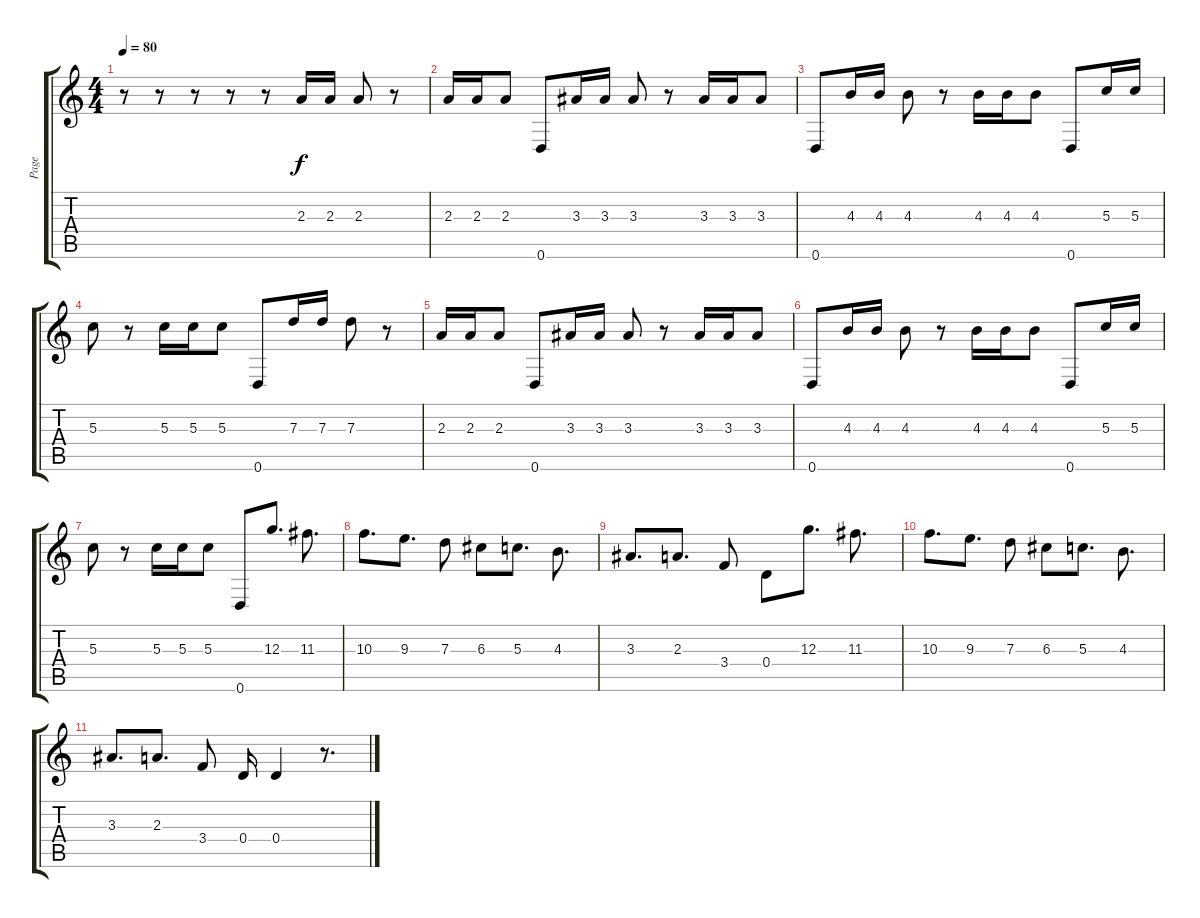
\track ("Page " "Page ") {instrument overdrivenguitar}
\staff {score tabs}
\tuning (D4 A3 G3 D3 A2 D2) {hide}
\ts (4 4)
\tempo 80
\clef g2
\ks c
r.8{dy f instrument overdrivenguitar} r.8 r.8 r.8 r.8 2.3.16 2.3.16 2.3.8 r.8 |
2.3.16 2.3.16 2.3.8 0.6.8 3.3.16 3.3.16 3.3.8 r.8 3.3.16 3.3.16 3.3.8 |
0.6.8 4.3.16 4.3.16 4.3.8 r.8 4.3.16 4.3.16 4.3.8 0.6.8 5.3.16 5.3.16 |
5.3.8 r.8 5.3.16 5.3.16 5.3.8 0.6.8 7.3.16 7.3.16 7.3.8 r.8 |
2.3.16 2.3.16 2.3.8 0.6.8 3.3.16 3.3.16 3.3.8 r.8 3.3.16 3.3.16 3.3.8 |
0.6.8 4.3.16 4.3.16 4.3.8 r.8 4.3.16 4.3.16 4.3.8 0.6.8 5.3.16 5.3.16 |
5.3.8 r.8 5.3.16 5.3.16 5.3.8 0.6.8 12.3.8{d} 11.3.8{d} |
10.3.8{d} 9.3.8{d} 7.3.8 6.3.8 5.3.8{d} 4.3.8{d} |
3.3.8{d} 2.3.8{d} 3.4.8 0.4.8 12.3.8{d} 11.3.8{d} |
10.3.8{d} 9.3.8{d} 7.3.8 6.3.8 5.3.8{d} 4.3.8{d} |
3.3.8{d} 2.3.8{d} 3.4.8 0.4.16 0.4.4 r.8{d}
